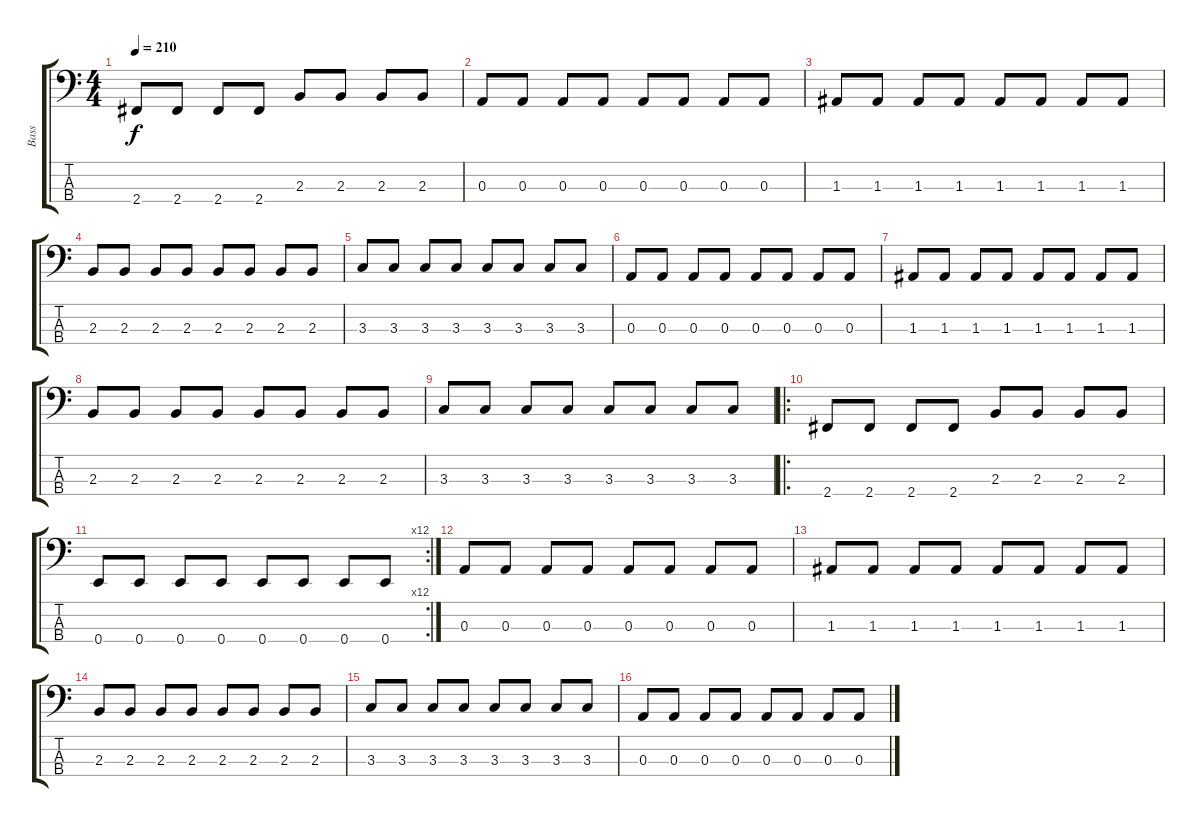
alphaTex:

\track ("Bass" "Bass") {instrument electricbasspick}
\staff {score tabs}
\tuning (G2 D2 A1 E1) {hide}
\ts (4 4)
\tempo 210
\clef f4
\ks c
2.4.8{dy f} 2.4.8 2.4.8 2.4.8 2.3.8 2.3.8 2.3.8 2.3.8 |
0.3.8 0.3.8 0.3.8 0.3.8 0.3.8 0.3.8 0.3.8 0.3.8 |
1.3.8 1.3.8 1.3.8 1.3.8 1.3.8 1.3.8 1.3.8 1.3.8 |
2.3.8 2.3.8 2.3.8 2.3.8 2.3.8 2.3.8 2.3.8 2.3.8 |
3.3.8 3.3.8 3.3.8 3.3.8 3.3.8 3.3.8 3.3.8 3.3.8 |
0.3.8 0.3.8 0.3.8 0.3.8 0.3.8 0.3.8 0.3.8 0.3.8 |
1.3.8 1.3.8 1.3.8 1.3.8 1.3.8 1.3.8 1.3.8 1.3.8 |
2.3.8 2.3.8 2.3.8 2.3.8 2.3.8 2.3.8 2.3.8 2.3.8 |
3.3.8 3.3.8 3.3.8 3.3.8 3.3.8 3.3.8 3.3.8 3.3.8 |
\ro
2.4.8 2.4.8 2.4.8 2.4.8 2.3.8 2.3.8 2.3.8 2.3.8 |
\rc 12
0.4.8 0.4.8 0.4.8 0.4.8 0.4.8 0.4.8 0.4.8 0.4.8 |
0.3.8 0.3.8 0.3.8 0.3.8 0.3.8 0.3.8 0.3.8 0.3.8 |
1.3.8 1.3.8 1.3.8 1.3.8 1.3.8 1.3.8 1.3.8 1.3.8 |
2.3.8 2.3.8 2.3.8 2.3.8 2.3.8 2.3.8 2.3.8 2.3.8 |
3.3.8 3.3.8 3.3.8 3.3.8 3.3.8 3.3.8 3.3.8 3.3.8 |
0.3.8 0.3.8 0.3.8 0.3.8 0.3.8 0.3.8 0.3.8 0.3.8
